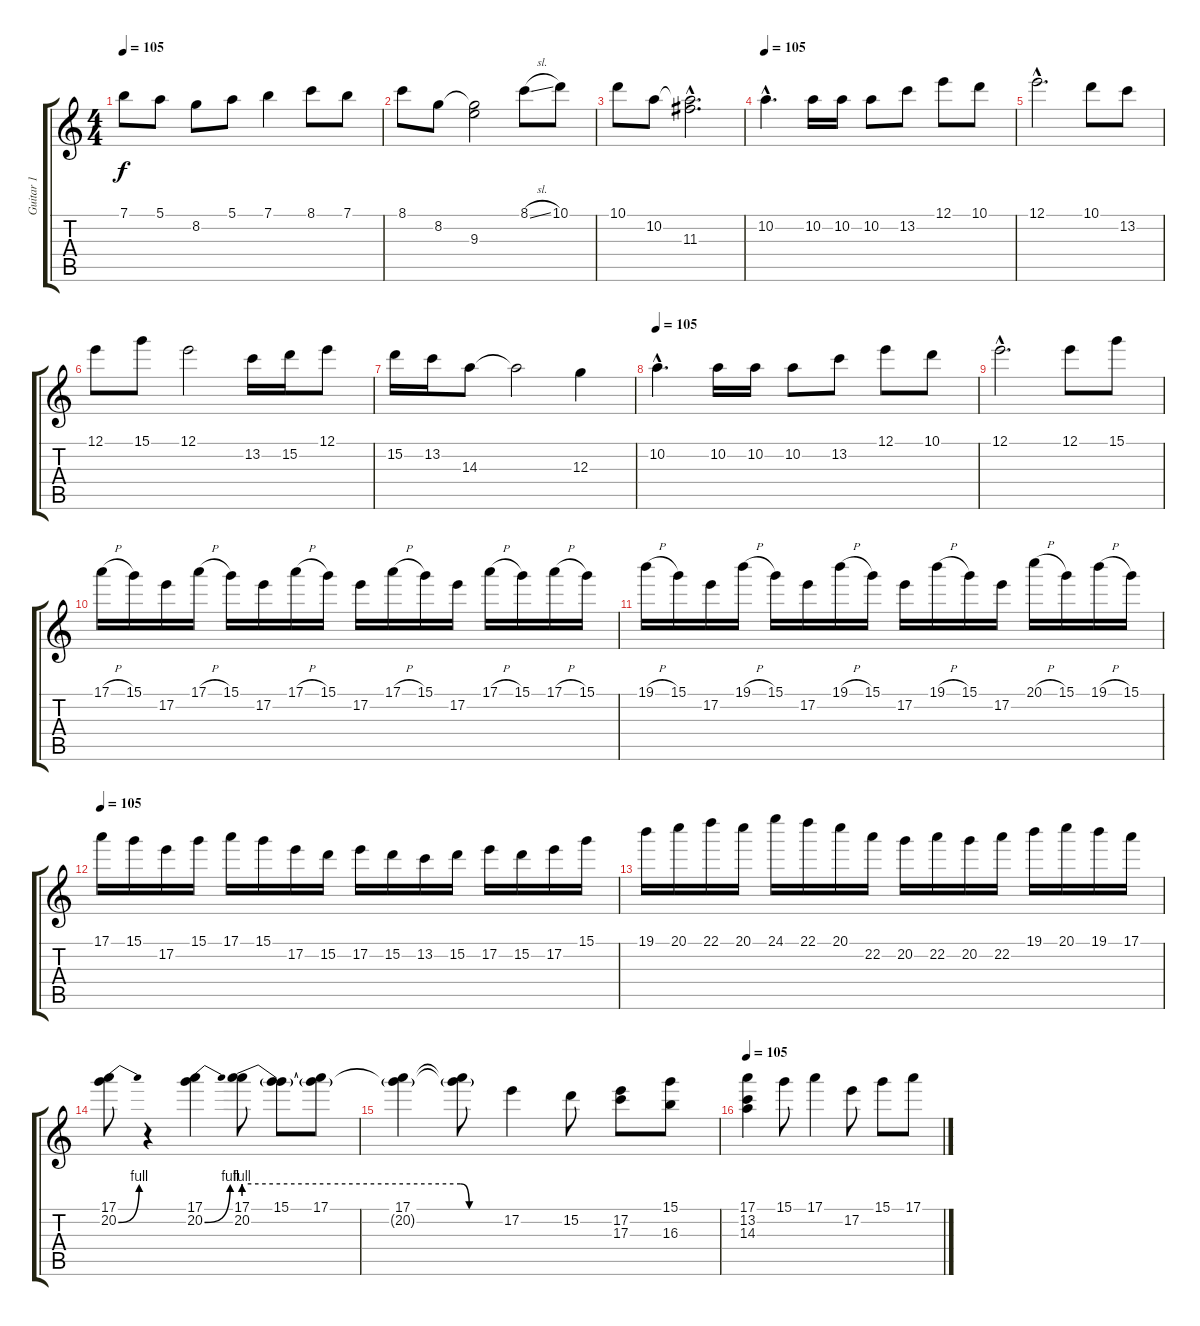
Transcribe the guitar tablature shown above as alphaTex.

\track ("Guitar 1" "Guitar 1") {instrument overdrivenguitar}
\staff {score tabs}
\tuning (E4 B3 G3 D3 A2 E2) {hide}
\ts (4 4)
\tempo 105
\clef g2
\ks c
7.1.8{dy f} 5.1.8 8.2.8 5.1.8 7.1.4 8.1.8 7.1.8 |
8.1.8 8.2.8 (8.2{t} 9.3).2 8.1{sl}.8 10.1.8 |
10.1.8 10.2.8 (10.2{hac t} 11.3{hac}).2{d} |
\tempo 105
10.2{hac}.4{d} 10.2.16 10.2.16 10.2.8 13.2.8 12.1.8 10.1.8 |
12.1{hac}.2{d} 10.1.8 13.2.8 |
12.1.8 15.1.8 12.1.2 13.2.16 15.2.16 12.1.8 |
15.2.16 13.2.16 14.3.8 14.3{t}.2 12.3.4 |
\tempo 105
10.2{hac}.4{d} 10.2.16 10.2.16 10.2.8 13.2.8 12.1.8 10.1.8 |
12.1{hac}.2{d} 12.1.8 15.1.8 |
17.1{h}.16 15.1.16 17.2.16 17.1{h}.16 15.1.16 17.2.16 17.1{h}.16 15.1.16 17.2.16 17.1{h}.16 15.1.16 17.2.16 17.1{h}.16 15.1.16 17.1{h}.16 15.1.16 |
19.1{h}.16 15.1.16 17.2.16 19.1{h}.16 15.1.16 17.2.16 19.1{h}.16 15.1.16 17.2.16 19.1{h}.16 15.1.16 17.2.16 20.1{h}.16 15.1.16 19.1{h}.16 15.1.16 |
\tempo 105
17.1.16 15.1.16 17.2.16 15.1.16 17.1.16 15.1.16 17.2.16 15.2.16 17.2.16 15.2.16 13.2.16 15.2.16 17.2.16 15.2.16 17.2.16 15.1.16 |
19.1.16 20.1.16 22.1.16 20.1.16 24.1.16 22.1.16 20.1.16 22.2.16 20.2.16 22.2.16 20.2.16 22.2.16 19.1.16 20.1.16 19.1.16 17.1.16 |
(17.1 20.2{be (bend 0 0 60 4)}).8 r.4 (17.1 20.2{be (bend 0 0 60 4)}).4 (17.1 20.2{be (custom 0 4 20 4 50 4 52 0 55 0 60 0)}).8 (15.1 20.2{t}).8 (17.1 20.2{t}).8 |
(17.1 20.2{t}).4 (17.1{t} 20.2{t}).8 17.2.4 15.2.8 (17.2 17.3).8 (15.1 16.3).8 |
\tempo 105
(17.1 13.2 14.3).4 15.1.8 17.1.4 17.2.8 15.1.8 17.1.8
